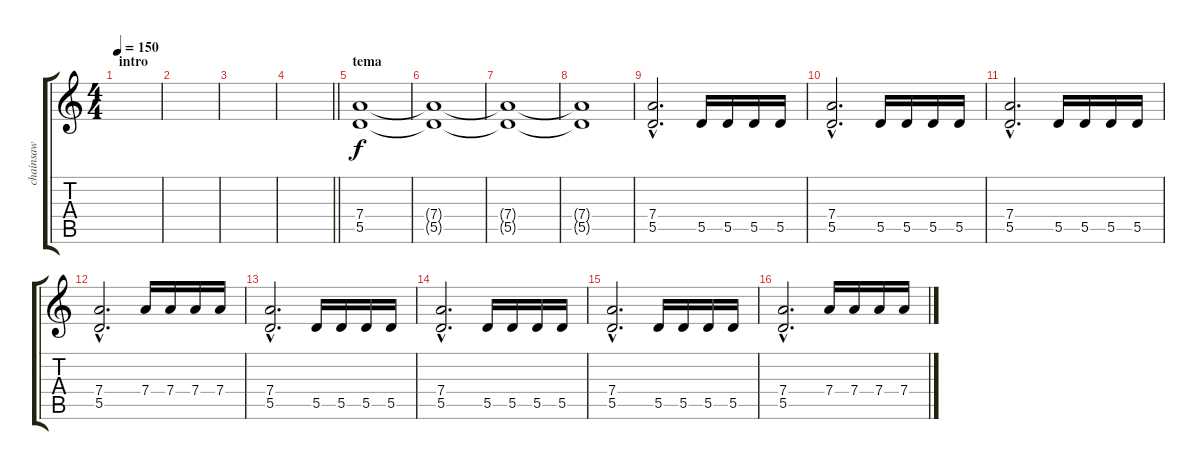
\track ("chainsaw" "chainsaw") {instrument distortionguitar}
\staff {score tabs}
\tuning (E4 B3 G3 D3 A2 E2) {hide}
\ts (4 4)
\section ("" "intro")
\tempo 150
\clef g2
\ks c
|
|
|
\barLineRight lightlight
|
\section ("" "tema")
(7.4 5.5).1 |
(7.4{t} 5.5{t}).1 |
(7.4{t} 5.5{t}).1 |
(7.4{t} 5.5{t}).1 |
(7.4{hac} 5.5{hac}).2{d} 5.5.16 5.5.16 5.5.16 5.5.16 |
(7.4{hac} 5.5{hac}).2{d} 5.5.16 5.5.16 5.5.16 5.5.16 |
(7.4{hac} 5.5{hac}).2{d} 5.5.16 5.5.16 5.5.16 5.5.16 |
(7.4{hac} 5.5{hac}).2{d} 7.4.16 7.4.16 7.4.16 7.4.16 |
(7.4{hac} 5.5{hac}).2{d} 5.5.16 5.5.16 5.5.16 5.5.16 |
(7.4{hac} 5.5{hac}).2{d} 5.5.16 5.5.16 5.5.16 5.5.16 |
(7.4{hac} 5.5{hac}).2{d} 5.5.16 5.5.16 5.5.16 5.5.16 |
(7.4{hac} 5.5{hac}).2{d} 7.4.16 7.4.16 7.4.16 7.4.16
